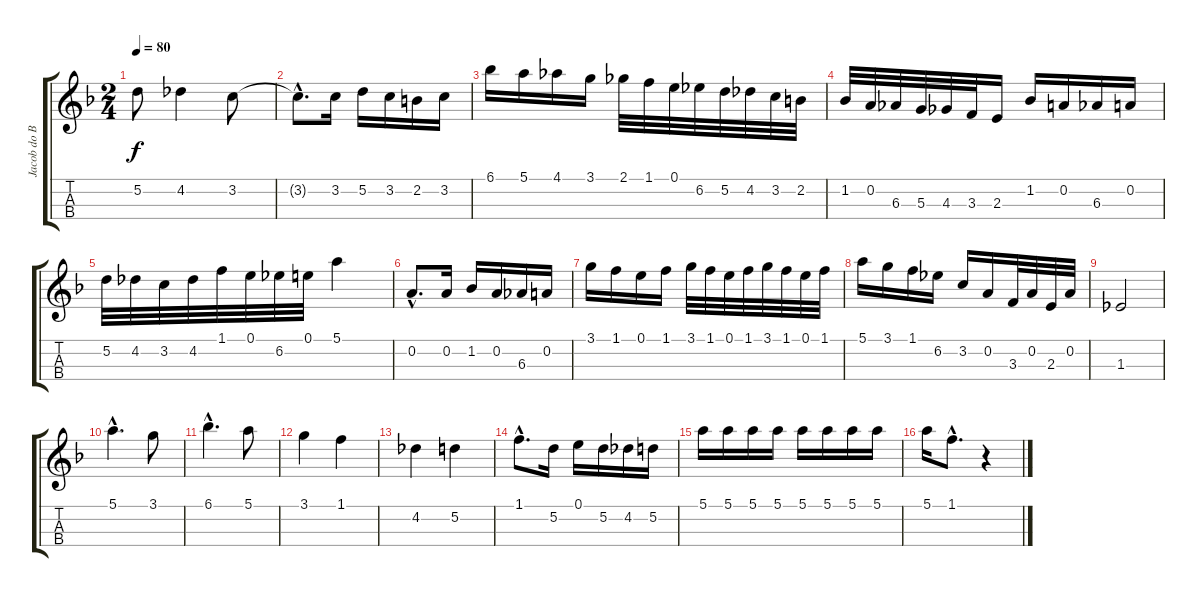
\track ("Jacob do Bandolim" "Jacob do B") {instrument acousticguitarsteel}
\staff {score tabs}
\tuning (E4 A3 D3 G2) {hide}
\ts (2 4)
\tempo 80
\clef g2
\ks f
5.2{t}.8{dy f} 4.2.4 3.2.8 |
3.2{hac t}.8{d} 3.2.16 5.2.16 3.2.16 2.2.16 3.2.16 |
6.1.16 5.1.16 4.1.16 3.1.16 2.1.32 1.1.32 0.1.32 6.2.32 5.2.32 4.2.32 3.2.32 2.2.32 |
1.2.32 0.2.32 6.3.32 5.3.32 4.3.32 3.3.32 2.3.16 1.2.16 0.2.16 6.3.16 0.2.16 |
5.2.32 4.2.32 3.2.32 4.2.32 1.1.32 0.1.32 6.2.32 0.1.32 5.1.4 |
0.2{hac}.8{d} 0.2.16 1.2.16 0.2.16 6.3.16 0.2.16 |
3.1.16 1.1.16 0.1.16 1.1.16 3.1.32 1.1.32 0.1.32 1.1.32 3.1.32 1.1.32 0.1.32 1.1.32 |
5.1.16 3.1.16 1.1.16 6.2.16 3.2.16 0.2.16 3.3.32 0.2.32 2.3.32 0.2.32 |
1.3.2 |
5.1{hac}.4{d} 3.1.8 |
6.1{hac}.4{d} 5.1.8 |
3.1.4 1.1.4 |
4.2.4 5.2.4 |
1.1{hac}.8{d} 5.2.16 0.1.16 5.2.16 4.2.16 5.2.16 |
5.1.16 5.1.16 5.1.16 5.1.16 5.1.16 5.1.16 5.1.16 5.1.16 |
5.1.16 1.1{hac}.8{d} r.4
